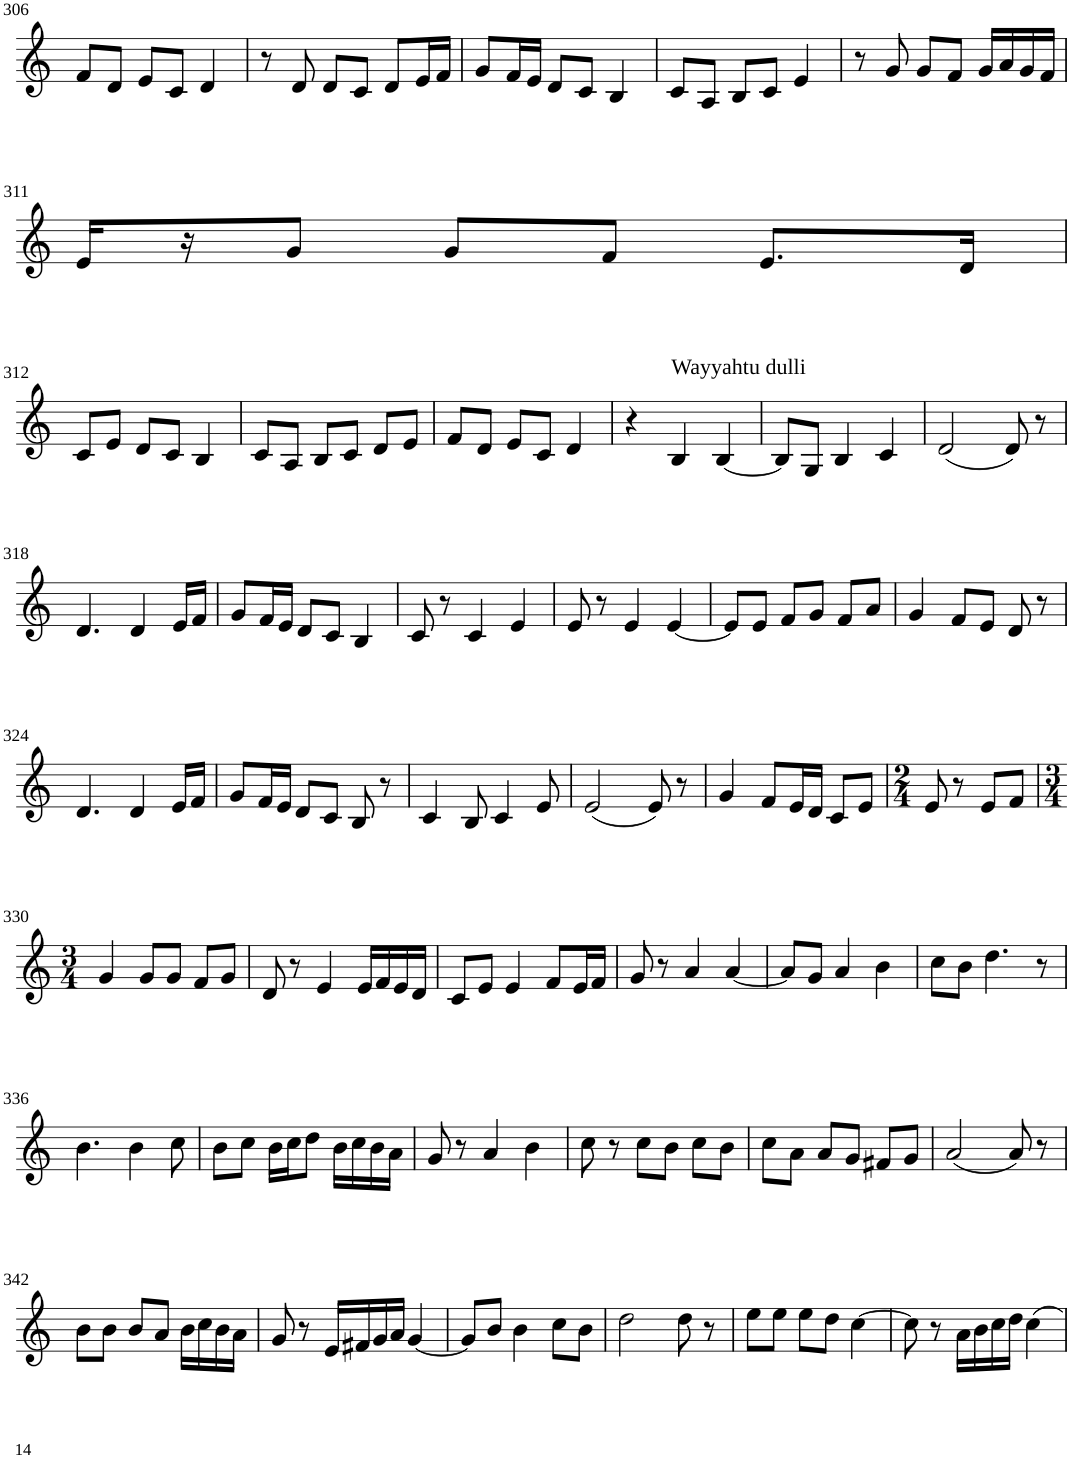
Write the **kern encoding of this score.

**kern
*part1
*staff1
*I"Violin
!!LO:PB:g=z
*clefG2
*k[]
*M3/4
=306
8f/L
8d/J
8e/L
8c/J
4d/
=307
8r
8d/
8d/L
8c/J
8d/L
16e/L
16f/JJ
=308
8g/L
16f/L
16e/JJ
8d/L
8c/J
4B/
=309
8c/L
8A/J
8B/L
8c/J
4e/
=310
8r
8g/
8g/L
8f/J
16g/LL
16a/
16g/
16f/JJ
!!LO:LB:g=z
=311
16e/LL
16r
8g/J
8g/L
8f/J
8.e/L
16d/Jk
!!LO:LB:g=z
=312
8c/L
8e/J
8d/L
8c/J
4B/
=313
8c/L
8A/J
8B/L
8c/J
8d/L
8e/J
=314
8f/L
8d/J
8e/L
8c/J
4d/
=315
4r
!LO:TX:a:t=Wayyahtu dulli
4B/
[4B/
=316
8B/L]
8G/J
4B/
4c/
=317
(2d/
8d/)
8r
!!LO:LB:g=z
=318
4.d/
4d/
16e/LL
16f/JJ
=319
8g/L
16f/L
16e/JJ
8d/L
8c/J
4B/
=320
8c/
8r
4c/
4e/
=321
8e/
8r
4e/
[4e/
=322
8e/L]
8e/J
8f/L
8g/J
8f/L
8a/J
=323
4g/
8f/L
8e/J
8d/
8r
!!LO:LB:g=z
=324
4.d/
4d/
16e/LL
16f/JJ
=325
8g/L
16f/L
16e/JJ
8d/L
8c/J
8B/
8r
=326
4c/
8B/
4c/
8e/
=327
(2e/
8e/)
8r
=328
4g/
8f/L
16e/L
16d/JJ
8c/L
8e/J
=329
*M2/4
8e/
8r
8e/L
8f/J
!!LO:LB:g=z
=330
*M3/4
4g/
8g/L
8g/J
8f/L
8g/J
=331
8d/
8r
4e/
16e/LL
16f/
16e/
16d/JJ
=332
8c/L
8e/J
4e/
8f/L
16e/L
16f/JJ
=333
8g/
8r
4a/
[4a/
=334
8a/L]
8g/J
4a/
4b\
=335
8cc\L
8b\J
4.dd\
8r
!!LO:LB:g=z
=336
4.b\
4b\
8cc\
=337
8b\L
8cc\J
16b\LL
16cc\J
8dd\J
16b\LL
16cc\
16b\
16a\JJ
=338
8g/
8r
4a/
4b\
=339
8cc\
8r
8cc\L
8b\J
8cc\L
8b\J
=340
8cc\L
8a\J
8a/L
8g/J
8f#X/L
8g/J
=341
(2a/
8a/)
8r
!!LO:LB:g=z
=342
8b\L
8b\J
8b/L
8a/J
16b\LL
16cc\
16b\
16a\JJ
=343
8g/
8r
16e/LL
16f#X/
16g/
16a/JJ
[4g/
=344
8g/L]
8b/J
4b\
8cc\L
8b\J
=345
2dd\
8dd\
8r
=346
8ee\L
8ee\J
8ee\L
8dd\J
[4cc\
=347
8cc\]
8r
16a\LL
16b\
16cc\
16dd\JJ
4cc\
=
*-
